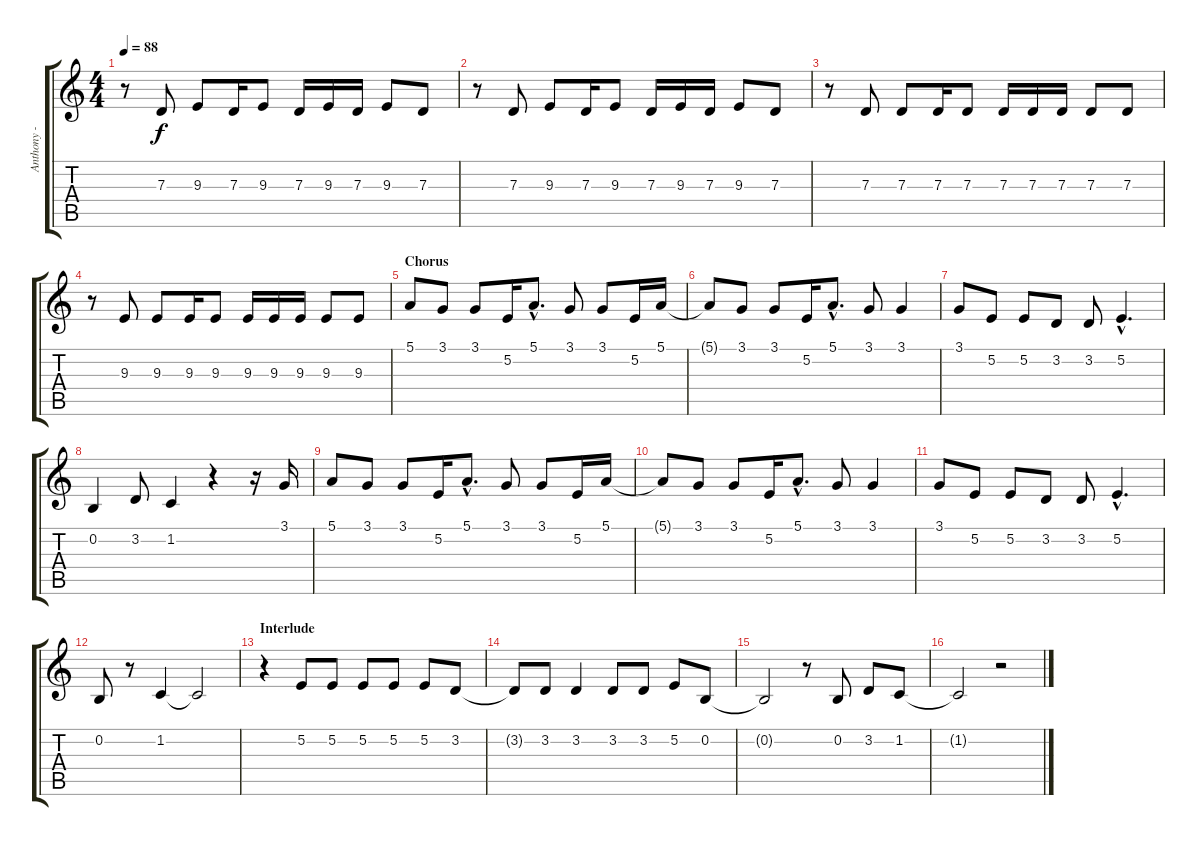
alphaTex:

\track ("Anthony - Vocals" "Anthony - ") {instrument lead6voice}
\staff {score tabs}
\tuning (E4 B3 G3 D3 A2 E2) {hide}
\ts (4 4)
\tempo 88
\clef g2
\ks c
r.8{dy f} 7.3.8 9.3.8 7.3.16 9.3.8 7.3.16 9.3.16 7.3.16 9.3.8 7.3.8 |
r.8 7.3.8 9.3.8 7.3.16 9.3.8 7.3.16 9.3.16 7.3.16 9.3.8 7.3.8 |
r.8 7.3.8 7.3.8 7.3.16 7.3.8 7.3.16 7.3.16 7.3.16 7.3.8 7.3.8 |
r.8 9.3.8 9.3.8 9.3.16 9.3.8 9.3.16 9.3.16 9.3.16 9.3.8 9.3.8 |
\section ("" "Chorus")
5.1.8 3.1.8 3.1.8 5.2.16 5.1{hac}.8{d} 3.1.8 3.1.8 5.2.16 5.1.16 |
5.1{t}.8 3.1.8 3.1.8 5.2.16 5.1{hac}.8{d} 3.1.8 3.1.4 |
3.1.8 5.2.8 5.2.8 3.2.8 3.2.8 5.2{hac}.4{d} |
0.2.4 3.2.8 1.2.4 r.4 r.16 3.1.16 |
5.1.8 3.1.8 3.1.8 5.2.16 5.1{hac}.8{d} 3.1.8 3.1.8 5.2.16 5.1.16 |
5.1{t}.8 3.1.8 3.1.8 5.2.16 5.1{hac}.8{d} 3.1.8 3.1.4 |
3.1.8 5.2.8 5.2.8 3.2.8 3.2.8 5.2{hac}.4{d} |
0.2.8 r.8 1.2.4 1.2{t}.2 |
\section ("" "Interlude")
r.4 5.2.8 5.2.8 5.2.8 5.2.8 5.2.8 3.2.8 |
3.2{t}.8 3.2.8 3.2.4 3.2.8 3.2.8 5.2.8 0.2.8 |
0.2{t}.2 r.8 0.2.8 3.2.8 1.2.8 |
1.2{t}.2 r.2
